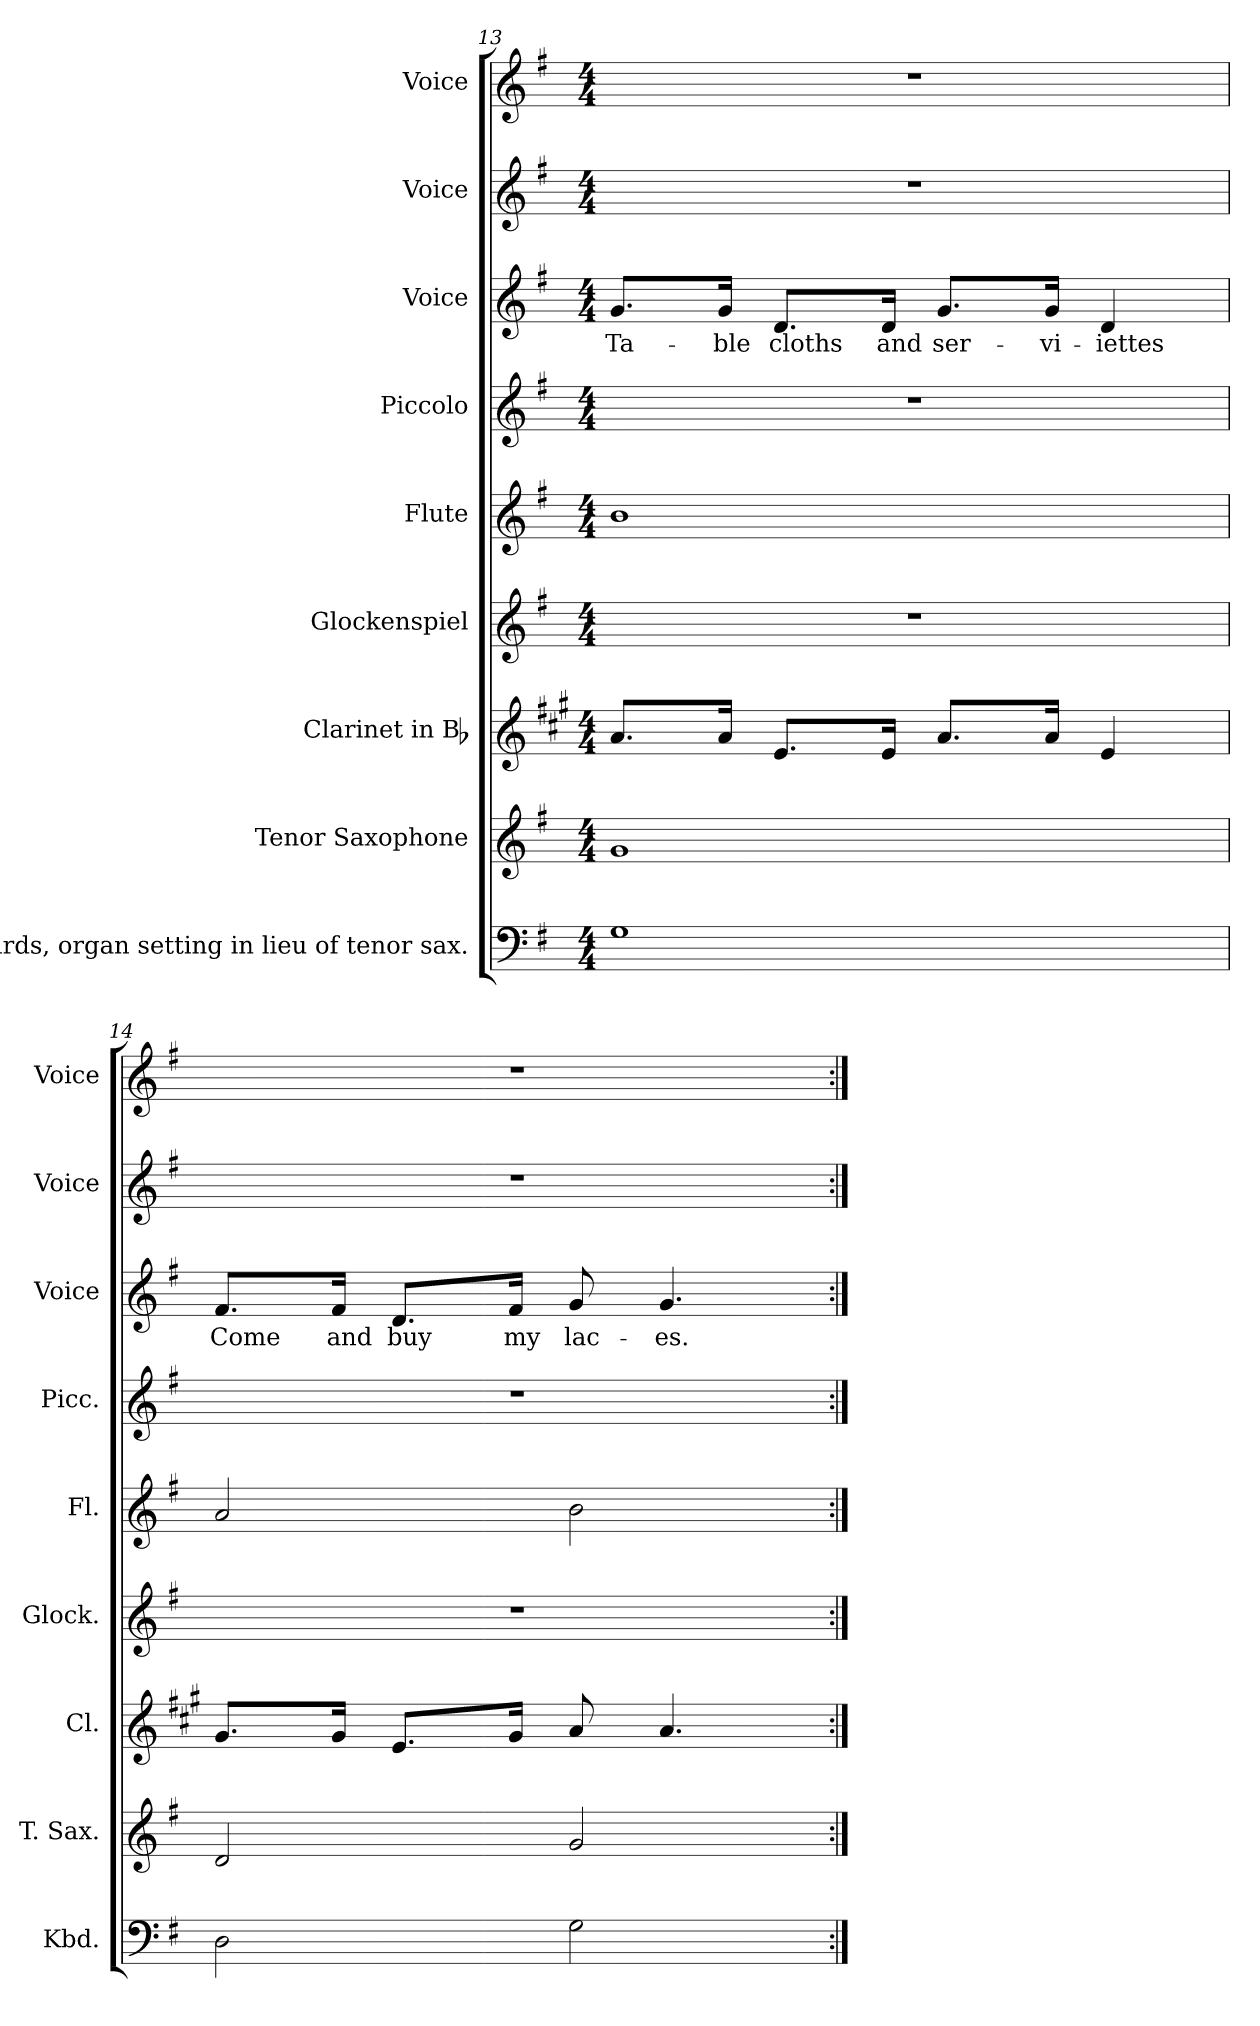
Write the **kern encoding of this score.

**kern	**kern	**kern	**kern	**kern	**kern	**kern	**text	**kern	**kern
*part9	*part8	*part7	*part6	*part5	*part4	*part3	*part3	*part2	*part1
*staff9	*staff8	*staff7	*staff6	*staff5	*staff4	*staff3	*staff3	*staff2	*staff1
*I"Keyboards, organ setting in lieu of tenor sax.	*I"Tenor Saxophone	*I"Clarinet in Bb	*I"Glockenspiel	*I"Flute	*I"Piccolo	*I"Voice	*	*I"Voice	*I"Voice
*I'Kbd.	*I'T. Sax.	*I'Cl.	*I'Glock.	*I'Fl.	*I'Picc.	*I'Voice	*	*I'Voice	*I'Voice
*clefF4	*clefG2	*clefG2	*clefG2	*clefG2	*clefG2	*clefG2	*	*clefG2	*clefG2
*	*ITrd8c14	*ITrd1c2	*ITrd-14c-24	*	*ITrd-7c-12	*	*	*	*
*k[f#]	*k[f#]	*k[f#]	*k[f#]	*k[f#]	*k[f#]	*k[f#]	*	*k[f#]	*k[f#]
*G:	*G:	*G:	*G:	*G:	*G:	*G:	*	*G:	*G:
*M4/4	*M4/4	*M4/4	*M4/4	*M4/4	*M4/4	*M4/4	*	*M4/4	*M4/4
=13	=13	=13	=13	=13	=13	=13	=13	=13	=13
!	!	!	!	!	!	!	!LO:LY:b:color=#000000	!	!
1Gi	1Gi	8.gi/L	1r	1bi	1r	8.gi/L	Ta-	1r	1r
!	!	!	!	!	!	!	!LO:LY:b:color=#000000	!	!
.	.	16gi/Jk	.	.	.	16gi/Jk	-ble	.	.
!	!	!	!	!	!	!	!LO:LY:b:color=#000000	!	!
.	.	8.di/L	.	.	.	8.di/L	cloths	.	.
!	!	!	!	!	!	!	!LO:LY:b:color=#000000	!	!
.	.	16di/Jk	.	.	.	16di/Jk	and	.	.
!	!	!	!	!	!	!	!LO:LY:b:color=#000000	!	!
.	.	8.gi/L	.	.	.	8.gi/L	ser-	.	.
!	!	!	!	!	!	!	!LO:LY:b:color=#000000	!	!
.	.	16gi/Jk	.	.	.	16gi/Jk	-vi-	.	.
!	!	!	!	!	!	!	!LO:LY:b:color=#000000	!	!
.	.	4di/	.	.	.	4di/	-iettes	.	.
=14	=14	=14	=14	=14	=14	=14	=14	=14	=14
!	!	!	!	!	!	!	!LO:LY:b:color=#000000	!	!
2Di\	2Di/	8.f#i/L	1r	2ai/	1r	8.f#i/L	Come	1r	1r
!	!	!	!	!	!	!	!LO:LY:b:color=#000000	!	!
.	.	16f#i/Jk	.	.	.	16f#i/Jk	and	.	.
!	!	!	!	!	!	!	!LO:LY:b:color=#000000	!	!
.	.	8.di/L	.	.	.	8.di/L	buy	.	.
!	!	!	!	!	!	!	!LO:LY:b:color=#000000	!	!
.	.	16f#i/Jk	.	.	.	16f#i/Jk	my	.	.
!	!	!	!	!	!	!	!LO:LY:b:color=#000000	!	!
2Gi\	2Gi/	8gi/	.	2bi\	.	8gi/	lac-	.	.
!	!	!	!	!	!	!	!LO:LY:b:color=#000000	!	!
.	.	4.gi/	.	.	.	4.gi/	-es.	.	.
=:|!	=:|!	=:|!	=:|!	=:|!	=:|!	=:|!	=:|!	=:|!	=:|!
*-	*-	*-	*-	*-	*-	*-	*-	*-	*-
